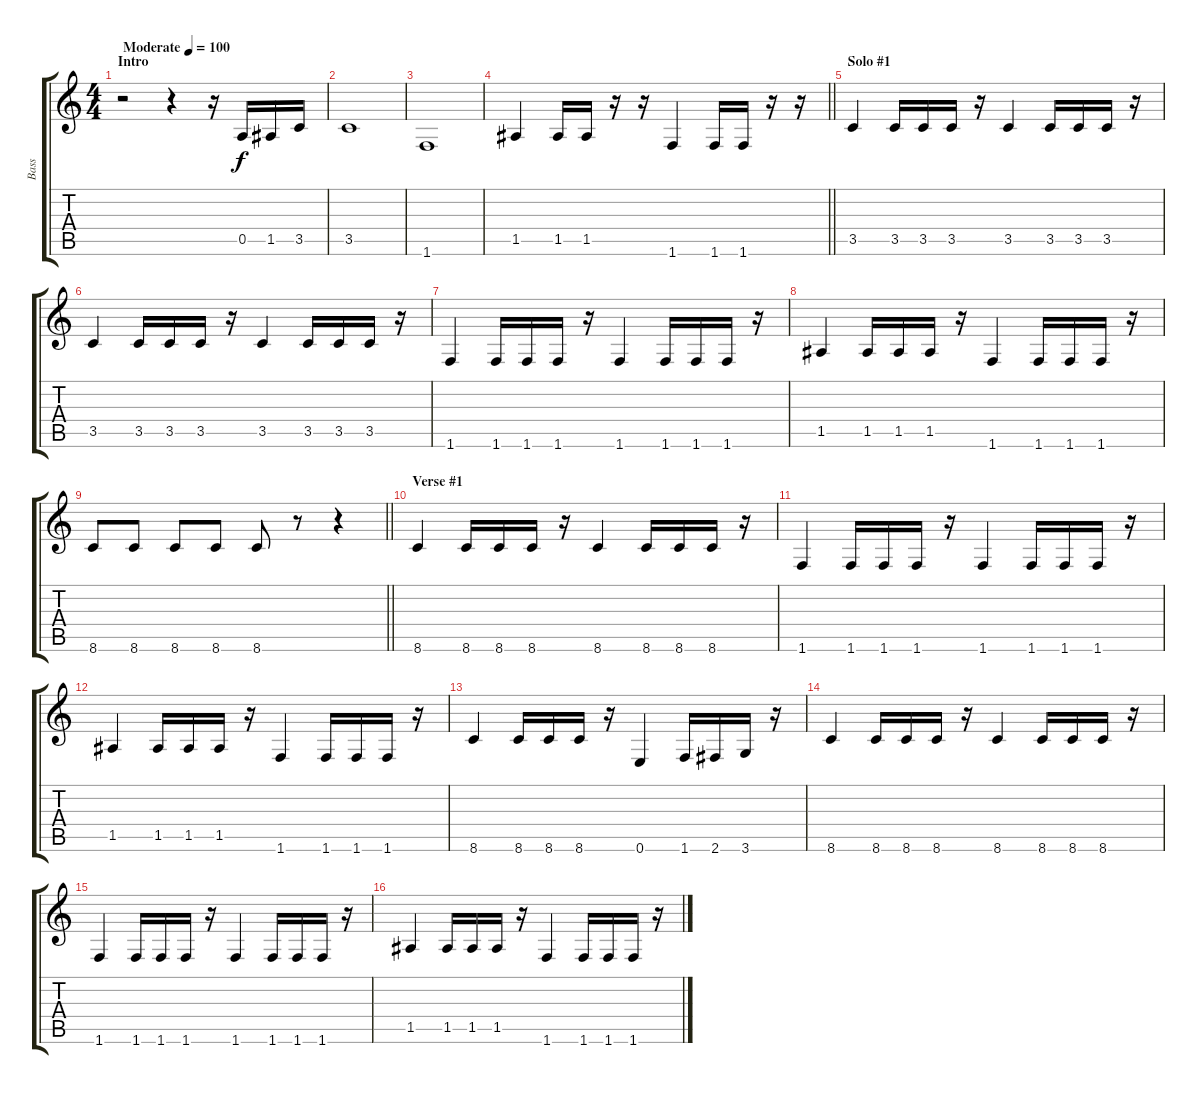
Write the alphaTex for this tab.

\track ("Bass" "Bass") {instrument electricbassfinger}
\staff {score tabs}
\tuning (E4 B3 G3 D3 A2 E2) {hide}
\ts (4 4)
\section ("" "Intro")
\tempo (100 "Moderate")
\clef g2
\ks c
r.2{dy f instrument electricbassfinger} r.4 r.16 0.5.16 1.5.16 3.5.16 |
3.5.1 |
1.6.1 |
\barLineRight lightlight
1.5.4 1.5.16 1.5.16 r.16 r.16 1.6.4 1.6.16 1.6.16 r.16 r.16 |
\section ("" "Solo #1")
3.5.4 3.5.16 3.5.16 3.5.16 r.16 3.5.4 3.5.16 3.5.16 3.5.16 r.16 |
3.5.4 3.5.16 3.5.16 3.5.16 r.16 3.5.4 3.5.16 3.5.16 3.5.16 r.16 |
1.6.4 1.6.16 1.6.16 1.6.16 r.16 1.6.4 1.6.16 1.6.16 1.6.16 r.16 |
1.5.4 1.5.16 1.5.16 1.5.16 r.16 1.6.4 1.6.16 1.6.16 1.6.16 r.16 |
\barLineRight lightlight
8.6.8 8.6.8 8.6.8 8.6.8 8.6.8 r.8 r.4 |
\section ("" "Verse #1")
8.6.4 8.6.16 8.6.16 8.6.16 r.16 8.6.4 8.6.16 8.6.16 8.6.16 r.16 |
1.6.4 1.6.16 1.6.16 1.6.16 r.16 1.6.4 1.6.16 1.6.16 1.6.16 r.16 |
1.5.4 1.5.16 1.5.16 1.5.16 r.16 1.6.4 1.6.16 1.6.16 1.6.16 r.16 |
8.6.4 8.6.16 8.6.16 8.6.16 r.16 0.6.4 1.6.16 2.6.16 3.6.16 r.16 |
8.6.4 8.6.16 8.6.16 8.6.16 r.16 8.6.4 8.6.16 8.6.16 8.6.16 r.16 |
1.6.4 1.6.16 1.6.16 1.6.16 r.16 1.6.4 1.6.16 1.6.16 1.6.16 r.16 |
1.5.4 1.5.16 1.5.16 1.5.16 r.16 1.6.4 1.6.16 1.6.16 1.6.16 r.16
